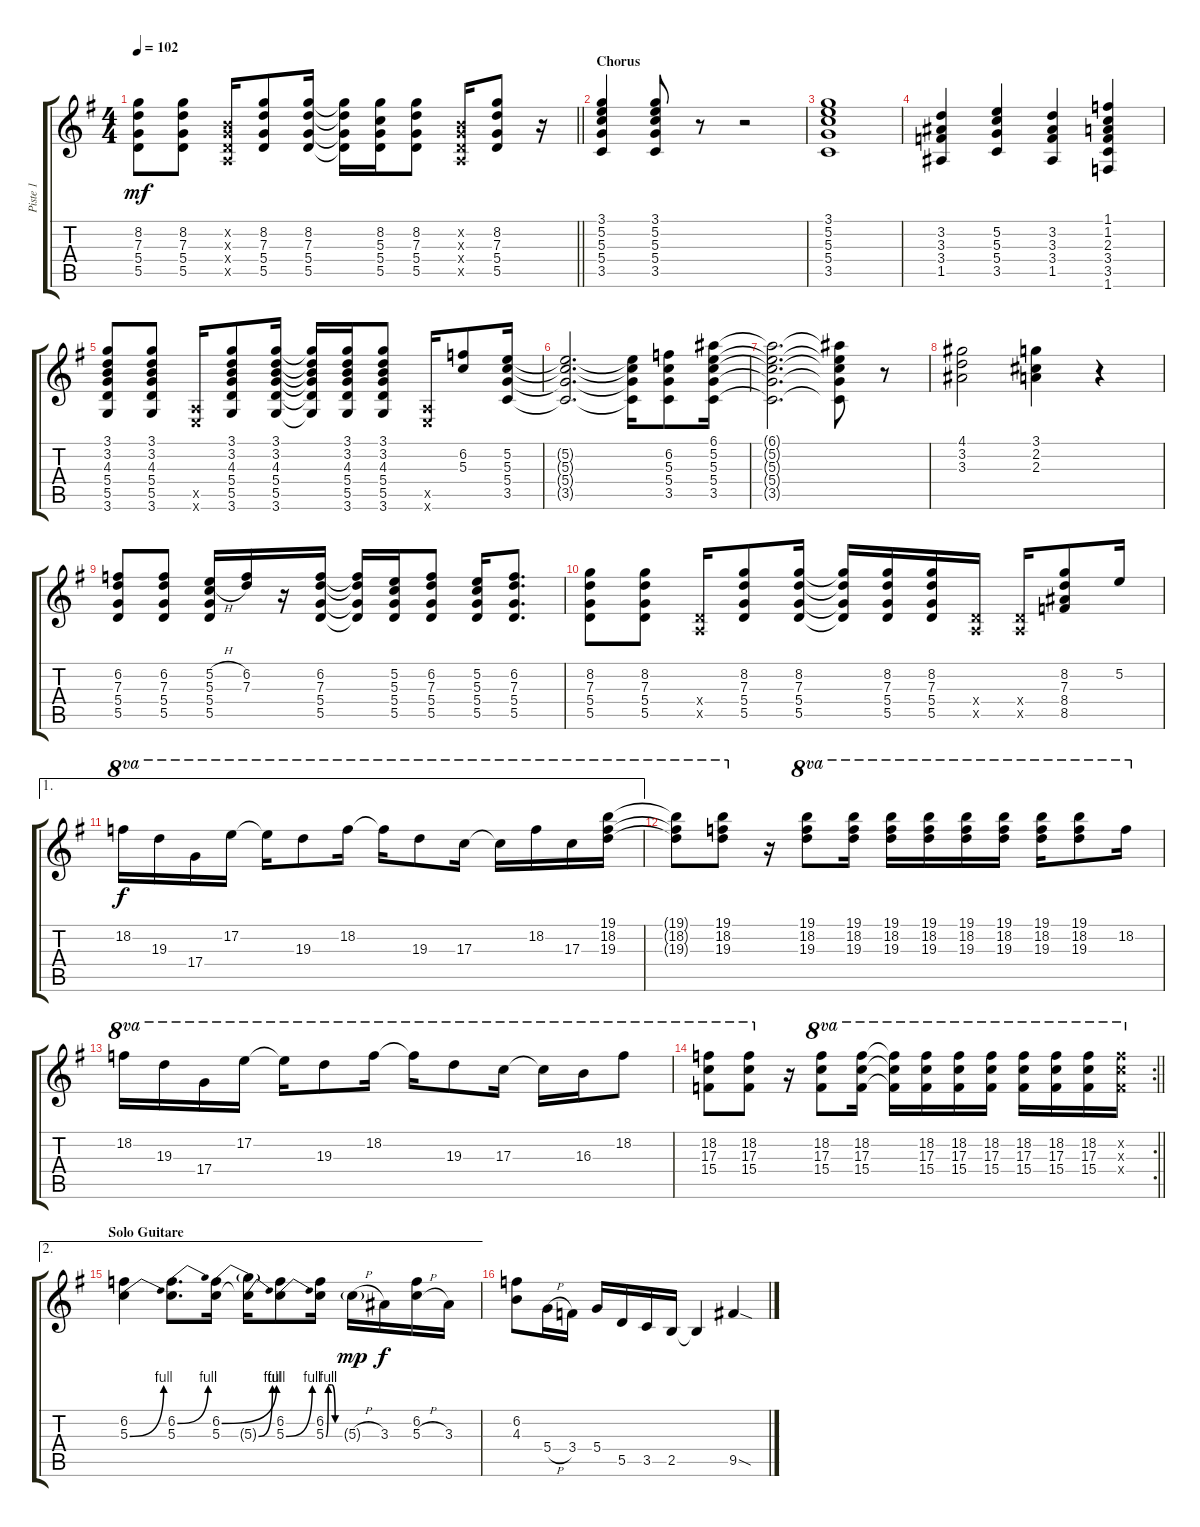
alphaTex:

\track ("Piste 1" "Piste 1") {instrument electricguitarclean}
\staff {score tabs}
\tuning (E4 B3 G3 D3 A2 E2) {hide}
\ts (4 4)
\tempo 102
\clef g2
\barLineRight lightlight
\ks g
(8.2 7.3 5.4 5.5).8{dy mf} (8.2 7.3 5.4 5.5).8 (0.2{x} 0.3{x} 0.4{x} 0.5{x}).16 (8.2 7.3 5.4 5.5).8 (8.2 7.3 5.4 5.5).16 (8.2{t} 7.3{t} 5.4{t} 5.5{t}).16 (8.2 5.3 5.4 5.5).16 (8.2 7.3 5.4 5.5).8 (0.2{x} 0.3{x} 0.4{x} 0.5{x}).16 (8.2 7.3 5.4 5.5).8 r.16 |
\section ("" "Chorus")
(3.1 5.2 5.3 5.4 3.5).4 (3.1 5.2 5.3 5.4 3.5).8 r.8 r.2 |
(3.1 5.2 5.3 5.4 3.5).1 |
(3.2 3.3 3.4 1.5).4 (5.2 5.3 5.4 3.5).4 (3.2 3.3 3.4 1.5).4 (1.1 1.2 2.3 3.4 3.5 1.6).4 |
(3.1 3.2 4.3 5.4 5.5 3.6).8 (3.1 3.2 4.3 5.4 5.5 3.6).8 (0.5{x} 0.6{x}).16 (3.1 3.2 4.3 5.4 5.5 3.6).8 (3.1 3.2 4.3 5.4 5.5 3.6).16 (3.1{t} 3.2{t} 4.3{t} 5.4{t} 5.5{t} 3.6{t}).16 (3.1 3.2 4.3 5.4 5.5 3.6).16 (3.1 3.2 4.3 5.4 5.5 3.6).8 (0.5{x} 0.6{x}).16 (6.2 5.3).8 (5.2 5.3 5.4 3.5).16 |
(5.2{t} 5.3{t} 5.4{t} 3.5{t}).2{d} (5.2{t} 5.3{t} 5.4{t} 3.5{t}).16 (6.2 5.3 5.4 3.5).8 (6.1 5.2 5.3 5.4 3.5).16 |
(6.1{t} 5.2{t} 5.3{t} 5.4{t} 3.5{t}).2{d} (6.1{t} 5.2{t} 5.3{t} 5.4{t} 3.5{t}).8 r.8 |
(4.1 3.2 3.3).2 (3.1 2.2 2.3).4 r.4 |
(6.2 7.3 5.4 5.5).8 (6.2 7.3 5.4 5.5).8 (5.2{h} 5.3{h} 5.4 5.5).16 (6.2 7.3).16 r.16 (6.2 7.3 5.4 5.5).16 (6.2{t} 7.3{t} 5.4{t} 5.5{t}).16 (5.2 5.3 5.4 5.5).16 (6.2 7.3 5.4 5.5).8 (5.2 5.3 5.4 5.5).16 (6.2 7.3 5.4 5.5).8{d} |
(8.2 7.3 5.4 5.5).8 (8.2 7.3 5.4 5.5).8 (0.4{x} 0.5{x}).16 (8.2 7.3 5.4 5.5).8 (8.2 7.3 5.4 5.5).16 (8.2{t} 7.3{t} 5.4{t} 5.5{t}).16 (8.2 7.3 5.4 5.5).16 (8.2 7.3 5.4 5.5).16 (0.4{x} 0.5{x}).16 (0.4{x} 0.5{x}).16 (8.2 7.3 8.4 8.5).8 5.2.16 |
\ae 1
18.2.16{ot 8va dy f instrument distortionguitar} 19.3.16{ot 8va} 17.4.16{ot 8va} 17.2.16{ot 8va} 17.2{t}.16{ot 8va} 19.3.8{ot 8va} 18.2.16{ot 8va} 18.2{t}.16{ot 8va} 19.3.8{ot 8va} 17.3.16{ot 8va} 17.3{t}.16{ot 8va} 18.2.16{ot 8va} 17.3.16{ot 8va} (19.1 18.2 19.3).16{ot 8va} |
(19.1{t} 18.2{t} 19.3{t}).8{ot 8va} (19.1 18.2 19.3).8{ot 8va} r.16 (19.1 18.2 19.3).8{ot 8va} (19.1 18.2 19.3).16{ot 8va} (19.1 18.2 19.3).16{ot 8va} (19.1 18.2 19.3).16{ot 8va} (19.1 18.2 19.3).16{ot 8va} (19.1 18.2 19.3).16{ot 8va} (19.1 18.2 19.3).16{ot 8va} (19.1 18.2 19.3).8{ot 8va} 18.2.16{ot 8va} |
18.2.16{ot 8va} 19.3.16{ot 8va} 17.4.16{ot 8va} 17.2.16{ot 8va} 17.2{t}.16{ot 8va} 19.3.8{ot 8va} 18.2.16{ot 8va} 18.2{t}.16{ot 8va} 19.3.8{ot 8va} 17.3.16{ot 8va} 17.3{t}.16{ot 8va} 16.3.16{ot 8va} 18.2.8{ot 8va} |
\rc 2
\barLineRight lightlight
(18.2 17.3 15.4).8{ot 8va} (18.2 17.3 15.4).8{ot 8va} r.16 (18.2 17.3 15.4).8{ot 8va} (18.2 17.3 15.4).16{ot 8va} (18.2{t} 17.3{t} 15.4{t}).16{ot 8va} (18.2 17.3 15.4).16{ot 8va} (18.2 17.3 15.4).16{ot 8va} (18.2 17.3 15.4).16{ot 8va} (18.2 17.3 15.4).16{ot 8va} (18.2 17.3 15.4).16{ot 8va} (18.2 17.3 15.4).16{ot 8va} (18.2{x} 17.3{x} 15.4{x}).16{ot 8va} |
\ae 2
\section ("" "Solo Guitare")
(6.2 5.3{be (bend 0 0 60 4)}).4 (6.2{be (bend 0 0 60 4)} 5.3).8{d} (6.2{be (bend 0 0 60 4)} 5.3).16 (6.2{t} 5.3{be (bend 0 0 60 4) t}).16 (6.2 5.3{be (bend 0 0 60 4)}).8 (6.2 5.3{be (custom 0 0 10 4 25 4 40 0 60 0)}).16 5.3{h g}.16{dy mp} 3.3.16{dy f} (6.2 5.3{h}).16 3.3.16 |
(6.2 4.3).8 5.4{h}.16 3.4.16 5.4.16 5.5.16 3.5.16 2.5.16 2.5{t}.4 9.5{sod}.4
